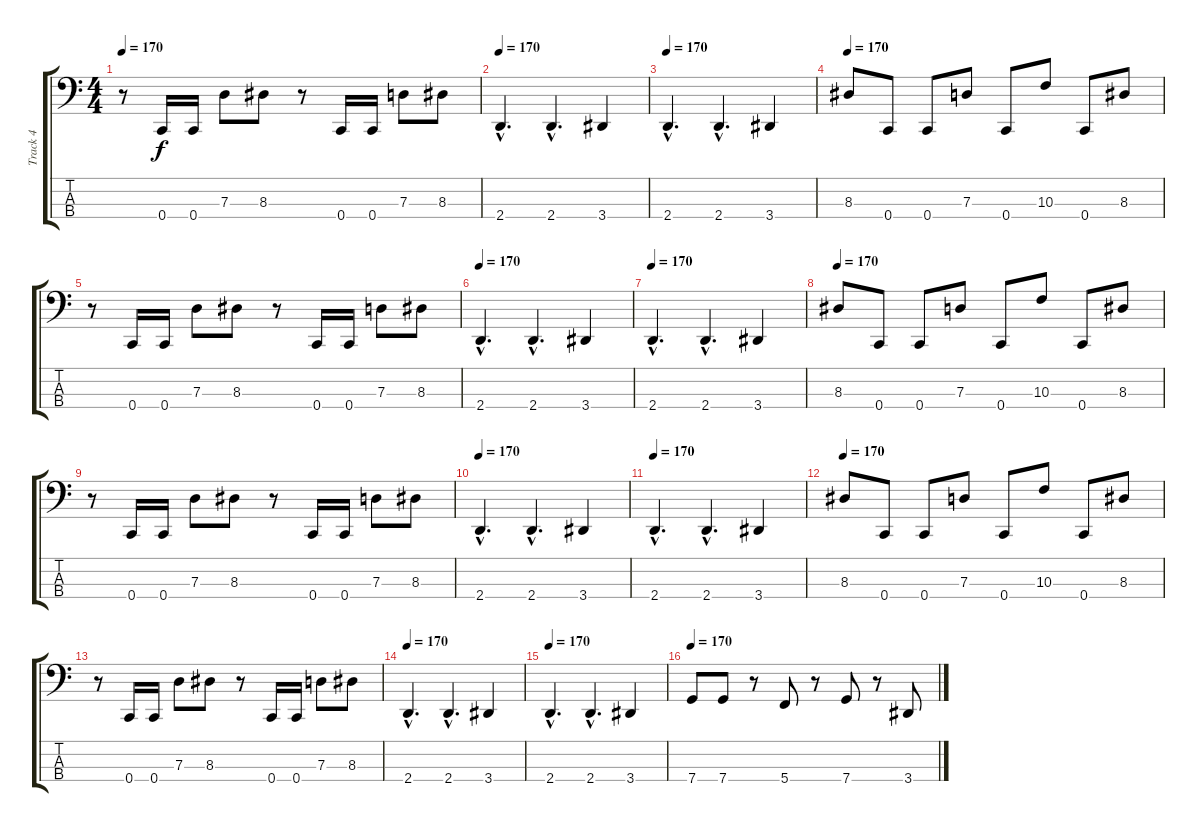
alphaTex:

\track ("Track 4" "Track 4") {instrument electricbasspick}
\staff {score tabs}
\tuning (F2 C2 G1 C1) {hide}
\ts (4 4)
\tempo 170
\clef f4
\ks c
r.8{dy f} 0.4.16 0.4.16 7.3.8 8.3.8 r.8 0.4.16 0.4.16 7.3.8 8.3.8 |
\tempo 170
2.4{hac}.4{d} 2.4{hac}.4{d} 3.4.4 |
\tempo 170
2.4{hac}.4{d} 2.4{hac}.4{d} 3.4.4 |
\tempo 170
8.3.8 0.4.8 0.4.8 7.3.8 0.4.8 10.3.8 0.4.8 8.3.8 |
r.8 0.4.16 0.4.16 7.3.8 8.3.8 r.8 0.4.16 0.4.16 7.3.8 8.3.8 |
\tempo 170
2.4{hac}.4{d} 2.4{hac}.4{d} 3.4.4 |
\tempo 170
2.4{hac}.4{d} 2.4{hac}.4{d} 3.4.4 |
\tempo 170
8.3.8 0.4.8 0.4.8 7.3.8 0.4.8 10.3.8 0.4.8 8.3.8 |
r.8 0.4.16 0.4.16 7.3.8 8.3.8 r.8 0.4.16 0.4.16 7.3.8 8.3.8 |
\tempo 170
2.4{hac}.4{d} 2.4{hac}.4{d} 3.4.4 |
\tempo 170
2.4{hac}.4{d} 2.4{hac}.4{d} 3.4.4 |
\tempo 170
8.3.8 0.4.8 0.4.8 7.3.8 0.4.8 10.3.8 0.4.8 8.3.8 |
r.8 0.4.16 0.4.16 7.3.8 8.3.8 r.8 0.4.16 0.4.16 7.3.8 8.3.8 |
\tempo 170
2.4{hac}.4{d} 2.4{hac}.4{d} 3.4.4 |
\tempo 170
2.4{hac}.4{d} 2.4{hac}.4{d} 3.4.4 |
\tempo 170
7.4.8 7.4.8 r.8 5.4.8 r.8 7.4.8 r.8 3.4.8
